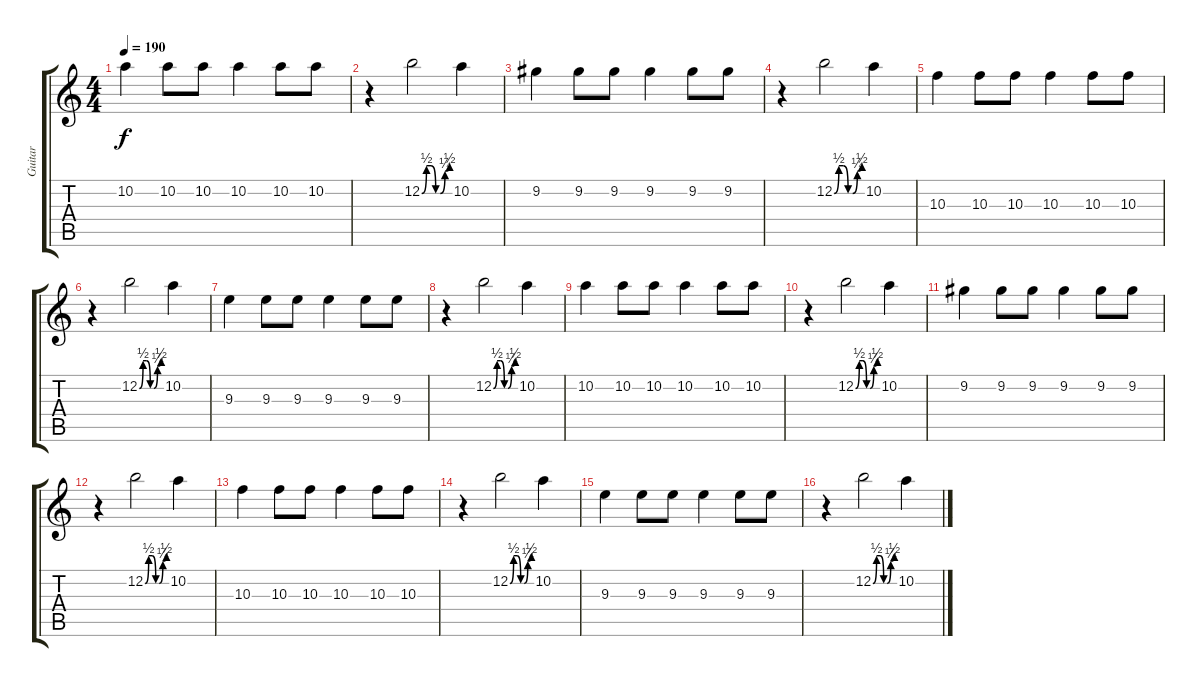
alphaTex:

\track ("Guitar" "Guitar") {instrument distortionguitar}
\staff {score tabs}
\tuning (E4 B3 G3 D3 A2 E2) {hide}
\ts (4 4)
\tempo 190
\clef g2
\ks c
10.2.4{dy f} 10.2.8 10.2.8 10.2.4 10.2.8 10.2.8 |
r.4 12.2{be (custom 0 0 10 2 20 2 30 0 40 0 50 1 60 2)}.2 10.2.4 |
9.2.4 9.2.8 9.2.8 9.2.4 9.2.8 9.2.8 |
r.4 12.2{be (custom 0 0 10 2 20 2 30 0 40 0 50 1 60 2)}.2 10.2.4 |
10.3.4 10.3.8 10.3.8 10.3.4 10.3.8 10.3.8 |
r.4 12.2{be (custom 0 0 10 2 20 2 30 0 40 0 50 1 60 2)}.2 10.2.4 |
9.3.4 9.3.8 9.3.8 9.3.4 9.3.8 9.3.8 |
r.4 12.2{be (custom 0 0 10 2 20 2 30 0 40 0 50 1 60 2)}.2 10.2.4 |
10.2.4 10.2.8 10.2.8 10.2.4 10.2.8 10.2.8 |
r.4 12.2{be (custom 0 0 10 2 20 2 30 0 40 0 50 1 60 2)}.2 10.2.4 |
9.2.4 9.2.8 9.2.8 9.2.4 9.2.8 9.2.8 |
r.4 12.2{be (custom 0 0 10 2 20 2 30 0 40 0 50 1 60 2)}.2 10.2.4 |
10.3.4 10.3.8 10.3.8 10.3.4 10.3.8 10.3.8 |
r.4 12.2{be (custom 0 0 10 2 20 2 30 0 40 0 50 1 60 2)}.2 10.2.4 |
9.3.4 9.3.8 9.3.8 9.3.4 9.3.8 9.3.8 |
r.4 12.2{be (custom 0 0 10 2 20 2 30 0 40 0 50 1 60 2)}.2 10.2.4
